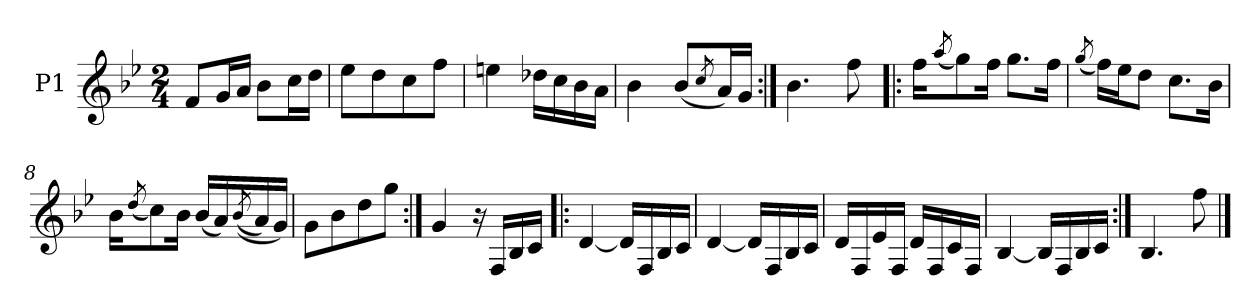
**kern
*part1
*staff1
*I"P1
*clefG2
*k[b-e-]
*B-:
*M2/4
=1
8fL
16gL
16aJJ
8b-L
16ccL
16ddJJ
=2
8ee-L
8dd
8cc
8ffJ
=3
4een
16dd-XLL
16cc
16b-
16aJJ
=4
4b-
(8b-L
8qcc/
16aL)
16gJJ
=5:|!
4.b-
8ff
=6!|:
16ffKL
(8qaa/
8gg)
16ffJk
8.ggL
16ffJk
=7
(8qgg/
16ffLL)
16ee-J
8ddJ
8.ccL
16b-Jk
=8
16b-KL
(8qdd/
8cc)
16b-Jk
(16b-LL
16a)
((8qb-/
16a)
16gJJ)
=9
8gL
8b-
8dd
8ggJ
=10:|!
4g
16r
16FLL
16B-
16cJJ
=11!|:
[4d
16dLL]
16F
16B-
16cJJ
=12
[4d
16dLL]
16F
16B-
16cJJ
=13
16dLL
16F
16e-
16FJJ
16dLL
16F
16c
16FJJ
=14
[4B-
16B-LL]
16F
16B-
16cJJ
=15:|!
4.B-
8ff
==
*-
